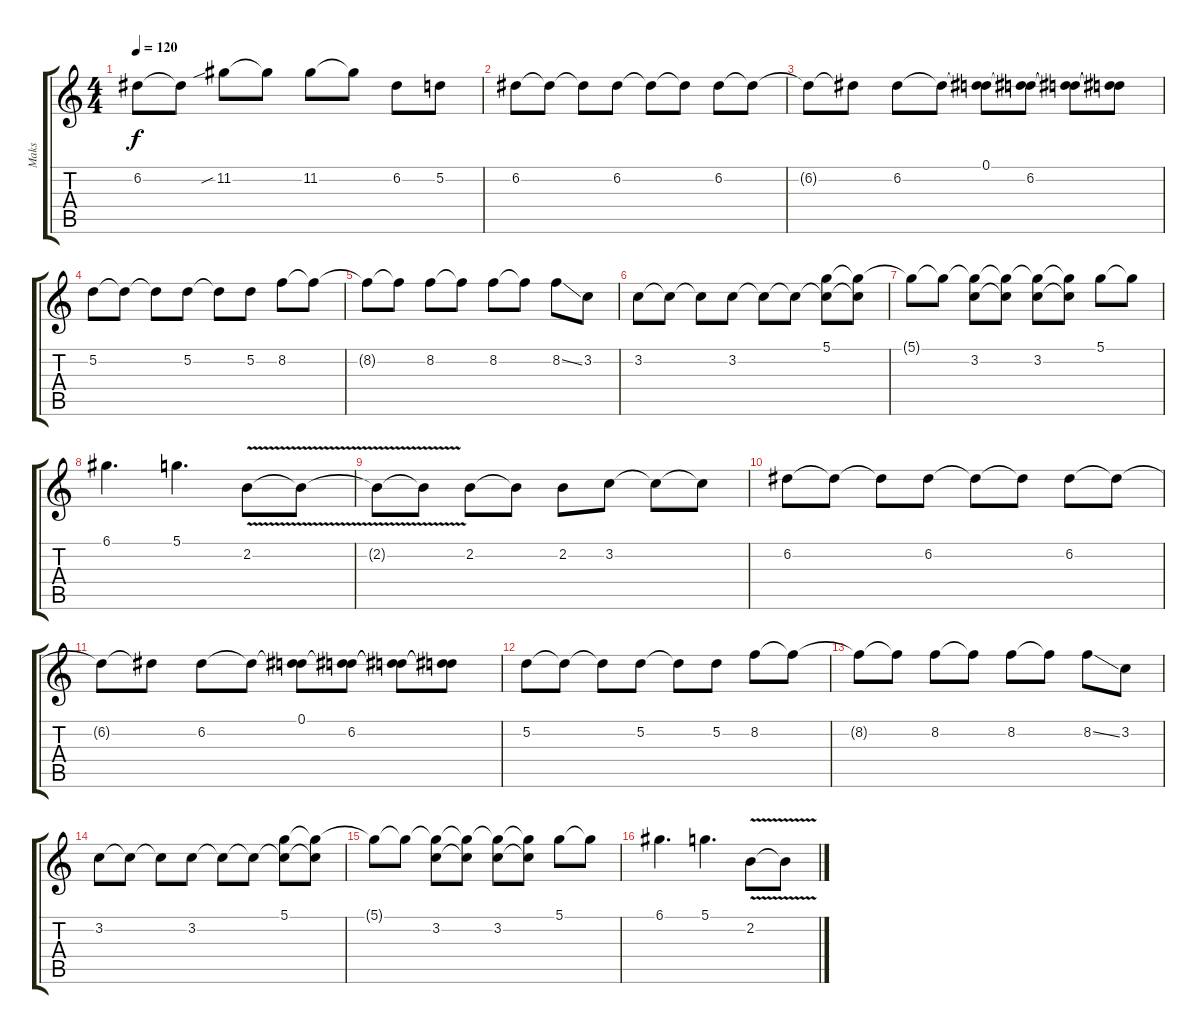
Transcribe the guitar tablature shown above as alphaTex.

\track ("Maks" "Maks") {instrument distortionguitar}
\staff {score tabs}
\tuning (D4 A3 F3 C3 G2 C2) {hide}
\ts (4 4)
\tempo 120
\clef g2
\ks c
6.2{t}.8{dy f} 6.2{t}.8 11.2{sib}.8 11.2{t}.8 11.2.8 11.2{t}.8 6.2.8 5.2.8 |
6.2.8 6.2{t}.8 6.2{t}.8 6.2.8 6.2{t}.8 6.2{t}.8 6.2.8 6.2{t}.8 |
6.2{t}.8 6.2{t}.8 6.2.8 6.2{t}.8 (0.1 6.2{t}).8 (0.1{t} 6.2).8 (0.1{t} 6.2{t}).8 (0.1{t} 6.2{t}).8 |
5.2.8 5.2{t}.8 5.2{t}.8 5.2.8 5.2{t}.8 5.2.8 8.2.8 8.2{t}.8 |
8.2{t}.8 8.2{t}.8 8.2.8 8.2{t}.8 8.2.8 8.2{t}.8 8.2{ss}.8 3.2.8 |
3.2.8 3.2{t}.8 3.2{t}.8 3.2.8 3.2{t}.8 3.2{t}.8 (5.1 3.2{t}).8 (5.1{t} 3.2{t}).8 |
5.1{t}.8 5.1{t}.8 (5.1{t} 3.2).8 (5.1{t} 3.2{t}).8 (5.1{t} 3.2).8 (5.1{t} 3.2{t}).8 5.1.8 5.1{t}.8 |
6.1.4{d} 5.1.4{d} 2.2{v}.8 2.2{v t}.8 |
2.2{v t}.8 2.2{v t}.8 2.2.8 2.2{t}.8 2.2.8 3.2.8 3.2{t}.8 3.2{t}.8 |
6.2.8 6.2{t}.8 6.2{t}.8 6.2.8 6.2{t}.8 6.2{t}.8 6.2.8 6.2{t}.8 |
6.2{t}.8 6.2{t}.8 6.2.8 6.2{t}.8 (0.1 6.2{t}).8 (0.1{t} 6.2).8 (0.1{t} 6.2{t}).8 (0.1{t} 6.2{t}).8 |
5.2.8 5.2{t}.8 5.2{t}.8 5.2.8 5.2{t}.8 5.2.8 8.2.8 8.2{t}.8 |
8.2{t}.8 8.2{t}.8 8.2.8 8.2{t}.8 8.2.8 8.2{t}.8 8.2{ss}.8 3.2.8 |
3.2.8 3.2{t}.8 3.2{t}.8 3.2.8 3.2{t}.8 3.2{t}.8 (5.1 3.2{t}).8 (5.1{t} 3.2{t}).8 |
5.1{t}.8 5.1{t}.8 (5.1{t} 3.2).8 (5.1{t} 3.2{t}).8 (5.1{t} 3.2).8 (5.1{t} 3.2{t}).8 5.1.8 5.1{t}.8 |
6.1.4{d} 5.1.4{d} 2.2{v}.8 2.2{v t}.8
